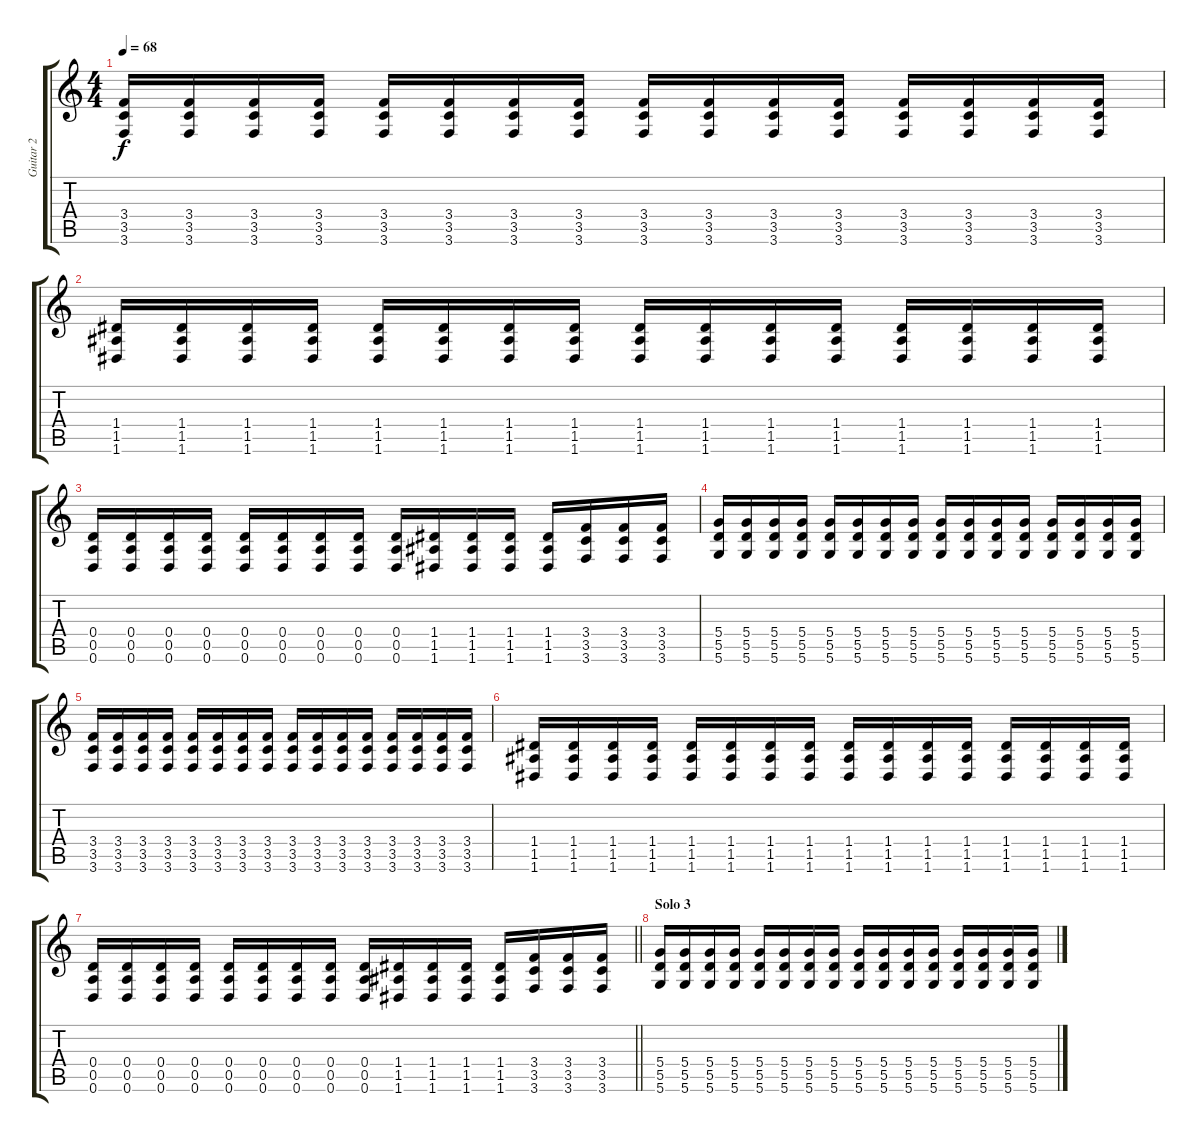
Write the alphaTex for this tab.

\track ("Guitar 2" "Guitar 2") {instrument distortionguitar}
\staff {score tabs}
\tuning (E4 B3 G3 D3 A2 D2) {hide}
\ts (4 4)
\tempo 68
\clef g2
\ks c
(3.4 3.5 3.6).16{dy f} (3.4 3.5 3.6).16 (3.4 3.5 3.6).16 (3.4 3.5 3.6).16 (3.4 3.5 3.6).16 (3.4 3.5 3.6).16 (3.4 3.5 3.6).16 (3.4 3.5 3.6).16 (3.4 3.5 3.6).16 (3.4 3.5 3.6).16 (3.4 3.5 3.6).16 (3.4 3.5 3.6).16 (3.4 3.5 3.6).16 (3.4 3.5 3.6).16 (3.4 3.5 3.6).16 (3.4 3.5 3.6).16 |
(1.4 1.5 1.6).16 (1.4 1.5 1.6).16 (1.4 1.5 1.6).16 (1.4 1.5 1.6).16 (1.4 1.5 1.6).16 (1.4 1.5 1.6).16 (1.4 1.5 1.6).16 (1.4 1.5 1.6).16 (1.4 1.5 1.6).16 (1.4 1.5 1.6).16 (1.4 1.5 1.6).16 (1.4 1.5 1.6).16 (1.4 1.5 1.6).16 (1.4 1.5 1.6).16 (1.4 1.5 1.6).16 (1.4 1.5 1.6).16 |
(0.4 0.5 0.6).16 (0.4 0.5 0.6).16 (0.4 0.5 0.6).16 (0.4 0.5 0.6).16 (0.4 0.5 0.6).16 (0.4 0.5 0.6).16 (0.4 0.5 0.6).16 (0.4 0.5 0.6).16 (0.4 0.5 0.6).16 (1.4 1.5 1.6).16 (1.4 1.5 1.6).16 (1.4 1.5 1.6).16 (1.4 1.5 1.6).16 (3.4 3.5 3.6).16 (3.4 3.5 3.6).16 (3.4 3.5 3.6).16 |
(5.4 5.5 5.6).16 (5.4 5.5 5.6).16 (5.4 5.5 5.6).16 (5.4 5.5 5.6).16 (5.4 5.5 5.6).16 (5.4 5.5 5.6).16 (5.4 5.5 5.6).16 (5.4 5.5 5.6).16 (5.4 5.5 5.6).16 (5.4 5.5 5.6).16 (5.4 5.5 5.6).16 (5.4 5.5 5.6).16 (5.4 5.5 5.6).16 (5.4 5.5 5.6).16 (5.4 5.5 5.6).16 (5.4 5.5 5.6).16 |
(3.4 3.5 3.6).16 (3.4 3.5 3.6).16 (3.4 3.5 3.6).16 (3.4 3.5 3.6).16 (3.4 3.5 3.6).16 (3.4 3.5 3.6).16 (3.4 3.5 3.6).16 (3.4 3.5 3.6).16 (3.4 3.5 3.6).16 (3.4 3.5 3.6).16 (3.4 3.5 3.6).16 (3.4 3.5 3.6).16 (3.4 3.5 3.6).16 (3.4 3.5 3.6).16 (3.4 3.5 3.6).16 (3.4 3.5 3.6).16 |
(1.4 1.5 1.6).16 (1.4 1.5 1.6).16 (1.4 1.5 1.6).16 (1.4 1.5 1.6).16 (1.4 1.5 1.6).16 (1.4 1.5 1.6).16 (1.4 1.5 1.6).16 (1.4 1.5 1.6).16 (1.4 1.5 1.6).16 (1.4 1.5 1.6).16 (1.4 1.5 1.6).16 (1.4 1.5 1.6).16 (1.4 1.5 1.6).16 (1.4 1.5 1.6).16 (1.4 1.5 1.6).16 (1.4 1.5 1.6).16 |
\barLineRight lightlight
(0.4 0.5 0.6).16 (0.4 0.5 0.6).16 (0.4 0.5 0.6).16 (0.4 0.5 0.6).16 (0.4 0.5 0.6).16 (0.4 0.5 0.6).16 (0.4 0.5 0.6).16 (0.4 0.5 0.6).16 (0.4 0.5 0.6).16 (1.4 1.5 1.6).16 (1.4 1.5 1.6).16 (1.4 1.5 1.6).16 (1.4 1.5 1.6).16 (3.4 3.5 3.6).16 (3.4 3.5 3.6).16 (3.4 3.5 3.6).16 |
\section ("" "Solo 3")
(5.4 5.5 5.6).16 (5.4 5.5 5.6).16 (5.4 5.5 5.6).16 (5.4 5.5 5.6).16 (5.4 5.5 5.6).16 (5.4 5.5 5.6).16 (5.4 5.5 5.6).16 (5.4 5.5 5.6).16 (5.4 5.5 5.6).16 (5.4 5.5 5.6).16 (5.4 5.5 5.6).16 (5.4 5.5 5.6).16 (5.4 5.5 5.6).16 (5.4 5.5 5.6).16 (5.4 5.5 5.6).16 (5.4 5.5 5.6).16
